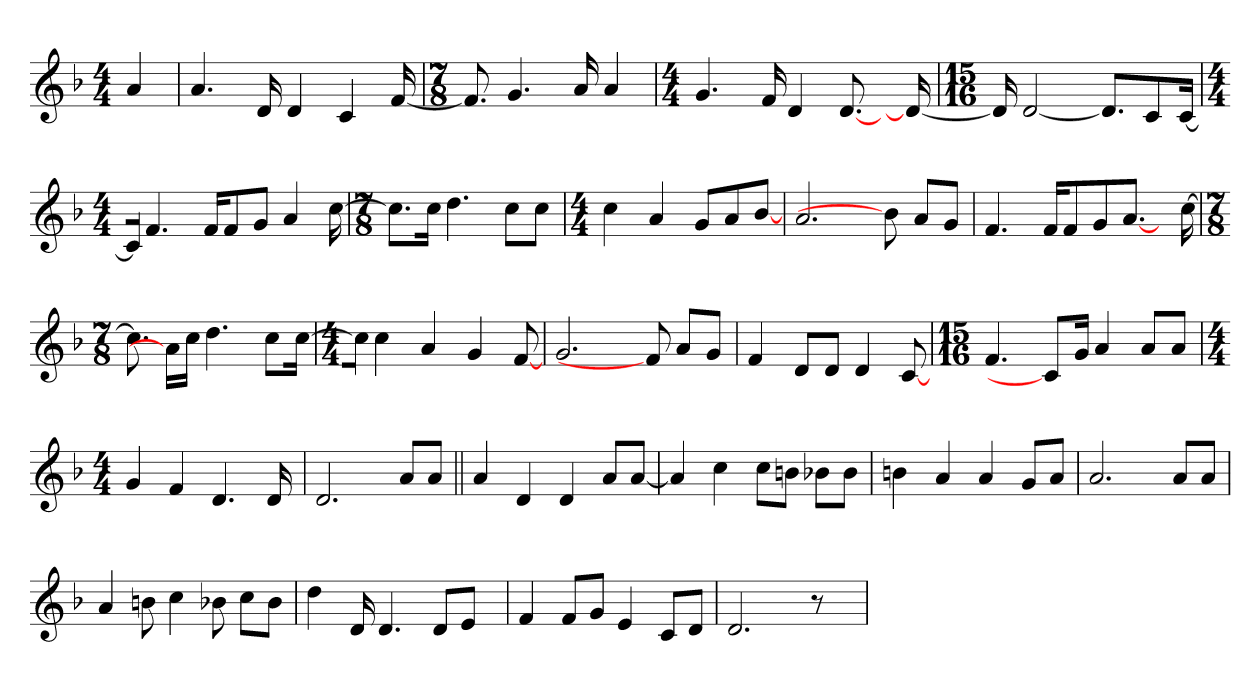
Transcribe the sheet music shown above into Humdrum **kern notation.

**kern
*part1
*staff1
*clefG2
*k[b-]
*d:
*M4/4
=1
4a
=
4.a
16d
4d
4c
[16f
=
*M7/8
8.f]
4.g
16a
4a
=
*M4/4
4.g
16f
4d
[8.d
16ryy
16d_
=
*M15/16
16d]
[2d
8.dL]
8c
[16cJ
=
*M4/4
16cJ]
4.f
16fKL
8f
8gJ
4a
[16cc
=
*M7/8
8.ccL]
16ccJk
4.dd
8ccL
8ccJ
=
*M4/4
4cc
4a
8gL
8a
[8b-J
=
2.a
8b-]
8aL
8gJ
=
4.f
16fKL
8f
8g
[8.aJ
16ryy
[16cc
=
*M7/8
8.cc]
16aLL]
16ccJJ
4.dd
8ccL
[16ccJ
=
*M4/4
16ccJ]
4cc
4a
4g
[8f
=
2.g
8f]
8aL
8gJ
=
4f
8dL
8dJ
4d
[8c
=
*M15/16
4.f
8cL]
16gJk
4a
8aL
8aJ
=
*M4/4
4g
4f
4.d
16d
16ryy
=
2.d
8aL
8aJ
=||
4a
4d
4d
8aL
[8aJ
=
4a]
4cc
8ccL
8bnJ
8b-XL
8b-J
=
4bn
4a
4a
8gL
8aJ
=
2.a
8aL
8aJ
=
4a
8bn
4cc
8b-X
8ccL
8b-J
=
4dd
16d
4.d
8dL
8eJ
16ryy
=
4f
8fL
8gJ
4e
8cL
8dJ
=
2.d
8r
8ryy
=
*-
